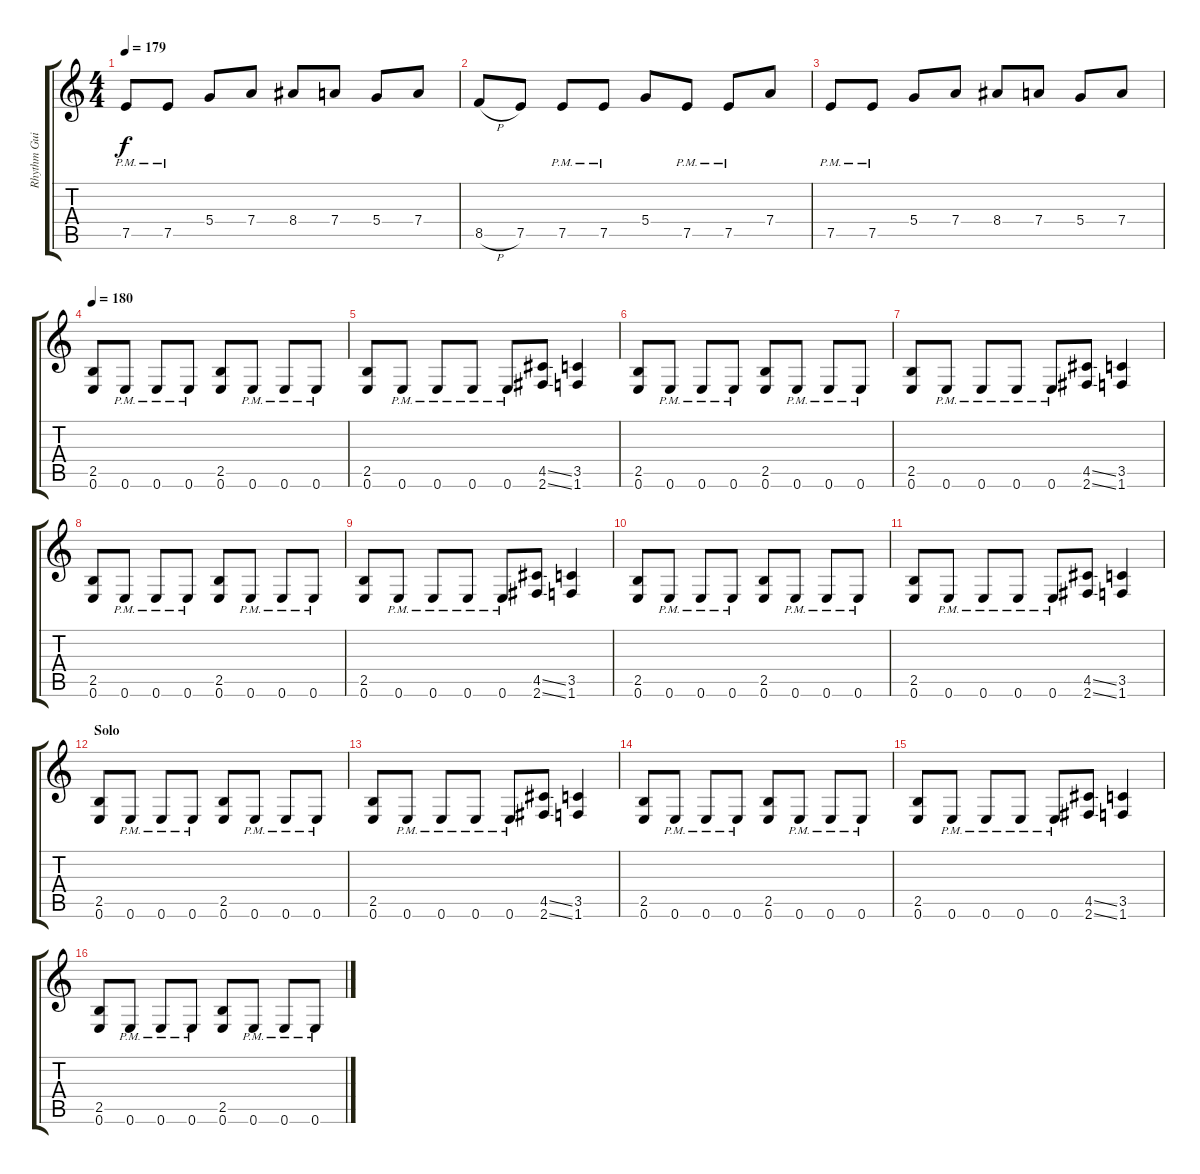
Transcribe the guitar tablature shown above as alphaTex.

\track ("Rhythm Guitar" "Rhythm Gui") {instrument distortionguitar}
\staff {score tabs}
\tuning (E4 B3 G3 D3 A2 E2) {hide}
\ts (4 4)
\tempo 179
\clef g2
\ks c
7.5{pm}.8{dy f} 7.5{pm}.8 5.4.8 7.4.8 8.4.8 7.4.8 5.4.8 7.4.8 |
8.5{h}.8 7.5.8 7.5{pm}.8 7.5{pm}.8 5.4.8 7.5{pm}.8 7.5{pm}.8 7.4.8 |
7.5{pm}.8 7.5{pm}.8 5.4.8 7.4.8 8.4.8 7.4.8 5.4.8 7.4.8 |
\tempo 180
(2.5 0.6).8 0.6{pm}.8 0.6{pm}.8 0.6{pm}.8 (2.5 0.6).8 0.6{pm}.8 0.6{pm}.8 0.6{pm}.8 |
(2.5 0.6).8 0.6{pm}.8 0.6{pm}.8 0.6{pm}.8 0.6{pm}.8 (4.5{ss} 2.6{ss}).8 (3.5 1.6).4 |
(2.5 0.6).8 0.6{pm}.8 0.6{pm}.8 0.6{pm}.8 (2.5 0.6).8 0.6{pm}.8 0.6{pm}.8 0.6{pm}.8 |
(2.5 0.6).8 0.6{pm}.8 0.6{pm}.8 0.6{pm}.8 0.6{pm}.8 (4.5{ss} 2.6{ss}).8 (3.5 1.6).4 |
(2.5 0.6).8 0.6{pm}.8 0.6{pm}.8 0.6{pm}.8 (2.5 0.6).8 0.6{pm}.8 0.6{pm}.8 0.6{pm}.8 |
(2.5 0.6).8 0.6{pm}.8 0.6{pm}.8 0.6{pm}.8 0.6{pm}.8 (4.5{ss} 2.6{ss}).8 (3.5 1.6).4 |
(2.5 0.6).8 0.6{pm}.8 0.6{pm}.8 0.6{pm}.8 (2.5 0.6).8 0.6{pm}.8 0.6{pm}.8 0.6{pm}.8 |
(2.5 0.6).8 0.6{pm}.8 0.6{pm}.8 0.6{pm}.8 0.6{pm}.8 (4.5{ss} 2.6{ss}).8 (3.5 1.6).4 |
\section ("" "Solo")
(2.5 0.6).8 0.6{pm}.8 0.6{pm}.8 0.6{pm}.8 (2.5 0.6).8 0.6{pm}.8 0.6{pm}.8 0.6{pm}.8 |
(2.5 0.6).8 0.6{pm}.8 0.6{pm}.8 0.6{pm}.8 0.6{pm}.8 (4.5{ss} 2.6{ss}).8 (3.5 1.6).4 |
(2.5 0.6).8 0.6{pm}.8 0.6{pm}.8 0.6{pm}.8 (2.5 0.6).8 0.6{pm}.8 0.6{pm}.8 0.6{pm}.8 |
(2.5 0.6).8 0.6{pm}.8 0.6{pm}.8 0.6{pm}.8 0.6{pm}.8 (4.5{ss} 2.6{ss}).8 (3.5 1.6).4 |
(2.5 0.6).8 0.6{pm}.8 0.6{pm}.8 0.6{pm}.8 (2.5 0.6).8 0.6{pm}.8 0.6{pm}.8 0.6{pm}.8
